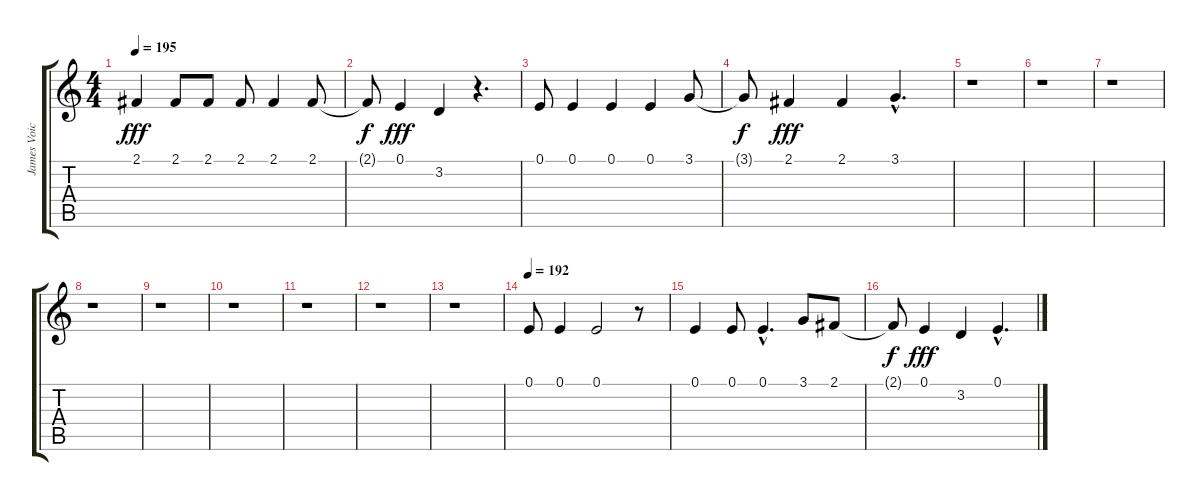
\track ("James Voice" "James Voic") {instrument lead1square}
\staff {score tabs}
\tuning (E4 B3 G3 D3 A2 E2) {hide}
\ts (4 4)
\tempo 195
\clef g2
\ks c
2.1.4{dy fff} 2.1.8 2.1.8 2.1.8 2.1.4 2.1.8 |
2.1{t}.8{dy f} 0.1.4{dy fff} 3.2.4 r.4{d} |
0.1.8 0.1.4 0.1.4 0.1.4 3.1.8 |
3.1{t}.8{dy f} 2.1.4{dy fff} 2.1.4 3.1{hac}.4{d} |
r.1 |
r.1 |
r.1 |
r.1 |
r.1 |
r.1 |
r.1 |
r.1 |
r.1 |
\tempo 192
0.1.8 0.1.4 0.1.2 r.8 |
0.1.4 0.1.8 0.1{hac}.4{d} 3.1.8 2.1.8 |
2.1{t}.8{dy f} 0.1.4{dy fff} 3.2.4 0.1{hac}.4{d}
